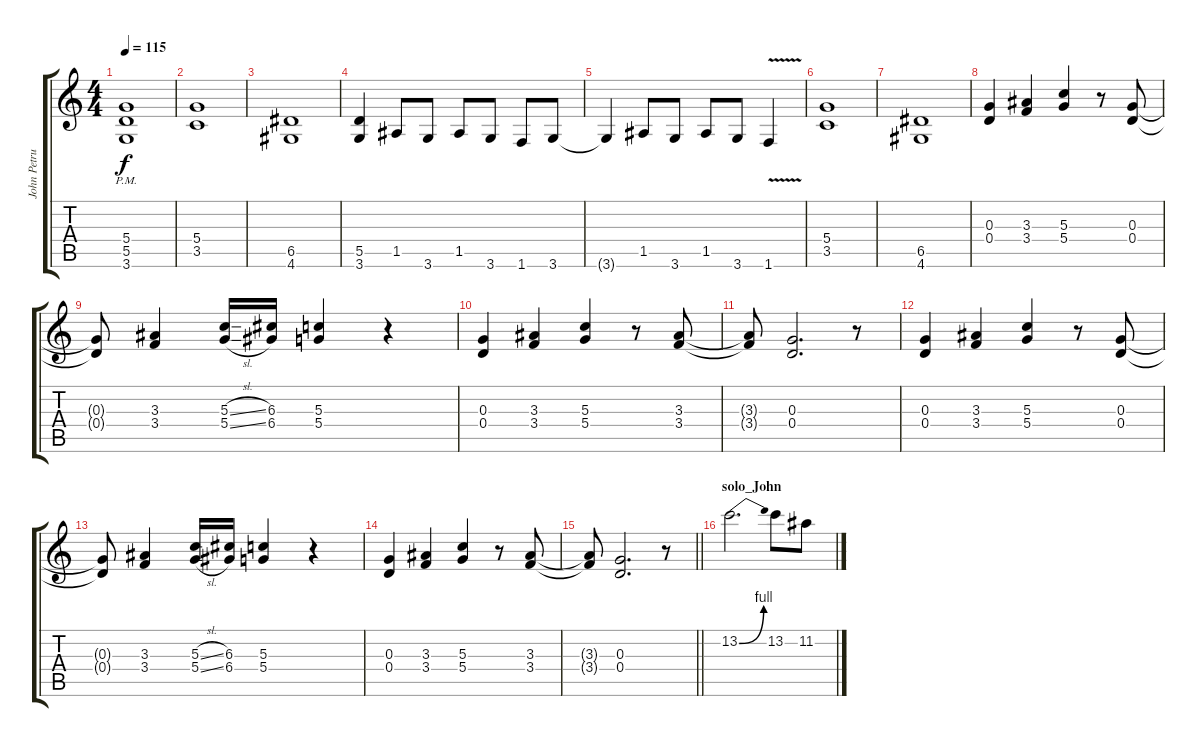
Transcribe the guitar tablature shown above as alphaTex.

\track ("John Petruci" "John Petru") {instrument overdrivenguitar}
\staff {score tabs}
\tuning (E4 B3 G3 D3 A2 E2) {hide}
\ts (4 4)
\tempo 115
\clef g2
\ks c
(5.4 5.5{pm} 3.6{pm}).1{dy f} |
(5.4 3.5).1 |
(6.5 4.6).1 |
(5.5 3.6).4 1.5.8 3.6.8 1.5.8 3.6.8 1.6.8 3.6.8 |
3.6{t}.4 1.5.8 3.6.8 1.5.8 3.6.8 1.6{v}.4 |
(5.4 3.5).1 |
(6.5 4.6).1 |
(0.3 0.4).4 (3.3 3.4).4 (5.3 5.4).4 r.8 (0.3 0.4).8 |
(0.3{t} 0.4{t}).8 (3.3 3.4).4 (5.3{sl} 5.4{sl}).16 (6.3 6.4).16 (5.3 5.4).4 r.4 |
(0.3 0.4).4 (3.3 3.4).4 (5.3 5.4).4 r.8 (3.3 3.4).8 |
(3.3{t} 3.4{t}).8 (0.3 0.4).2{d} r.8 |
(0.3 0.4).4 (3.3 3.4).4 (5.3 5.4).4 r.8 (0.3 0.4).8 |
(0.3{t} 0.4{t}).8 (3.3 3.4).4 (5.3{sl} 5.4{sl}).16 (6.3 6.4).16 (5.3 5.4).4 r.4 |
(0.3 0.4).4 (3.3 3.4).4 (5.3 5.4).4 r.8 (3.3 3.4).8 |
\barLineRight lightlight
(3.3{t} 3.4{t}).8 (0.3 0.4).2{d} r.8 |
\section ("" "solo_John")
13.2{be (bend 0 0 60 4)}.2{d} 13.2.8 11.2.8
